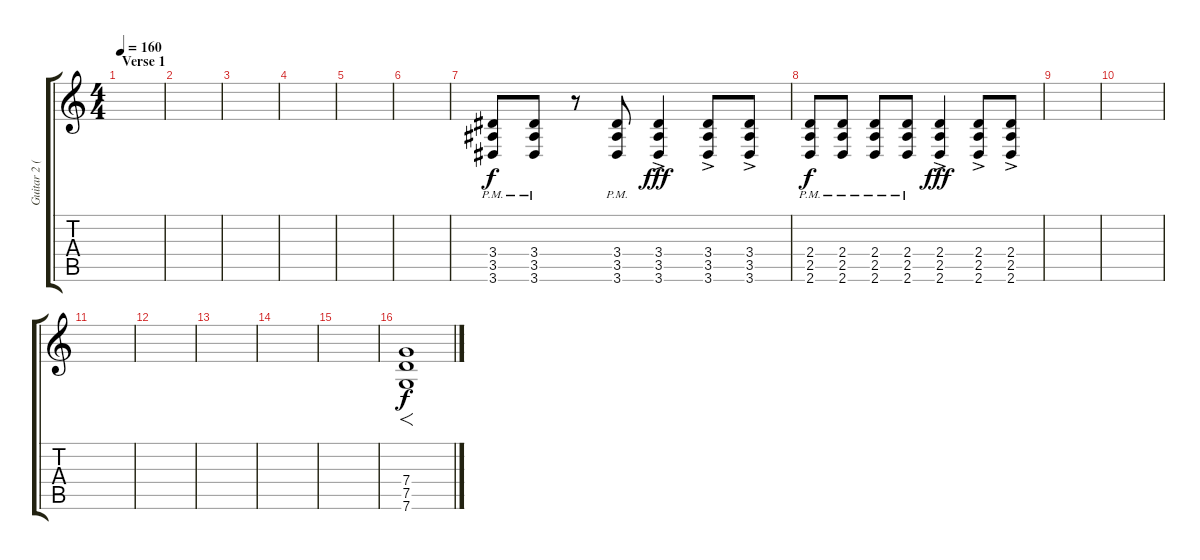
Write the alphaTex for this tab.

\track ("Guitar 2 (distortion)" "Guitar 2 (") {instrument distortionguitar}
\staff {score tabs}
\tuning (D4 A3 F3 C3 G2 C2) {hide}
\ts (4 4)
\section ("" "Verse 1")
\tempo 160
\clef g2
\ks c
|
|
|
|
|
|
(3.4{pm} 3.5{pm} 3.6{pm}).8 (3.4{pm} 3.5{pm} 3.6{pm}).8 r.8 (3.4{pm} 3.5{pm} 3.6{pm}).8 (3.4 3.5 3.6{ac}).4{dy fff} (3.4 3.5 3.6{ac}).8 (3.4 3.5 3.6{ac}).8 |
(2.4{pm} 2.5{pm} 2.6{pm}).8{dy f} (2.4{pm} 2.5{pm} 2.6{pm}).8 (2.4{pm} 2.5{pm} 2.6{pm}).8 (2.4{pm} 2.5{pm} 2.6{pm}).8 (2.4 2.5 2.6{ac}).4{dy fff} (2.4 2.5 2.6{ac}).8 (2.4 2.5 2.6{ac}).8 |
|
|
|
|
|
|
|
(7.4 7.5 7.6).1{f dy f}
